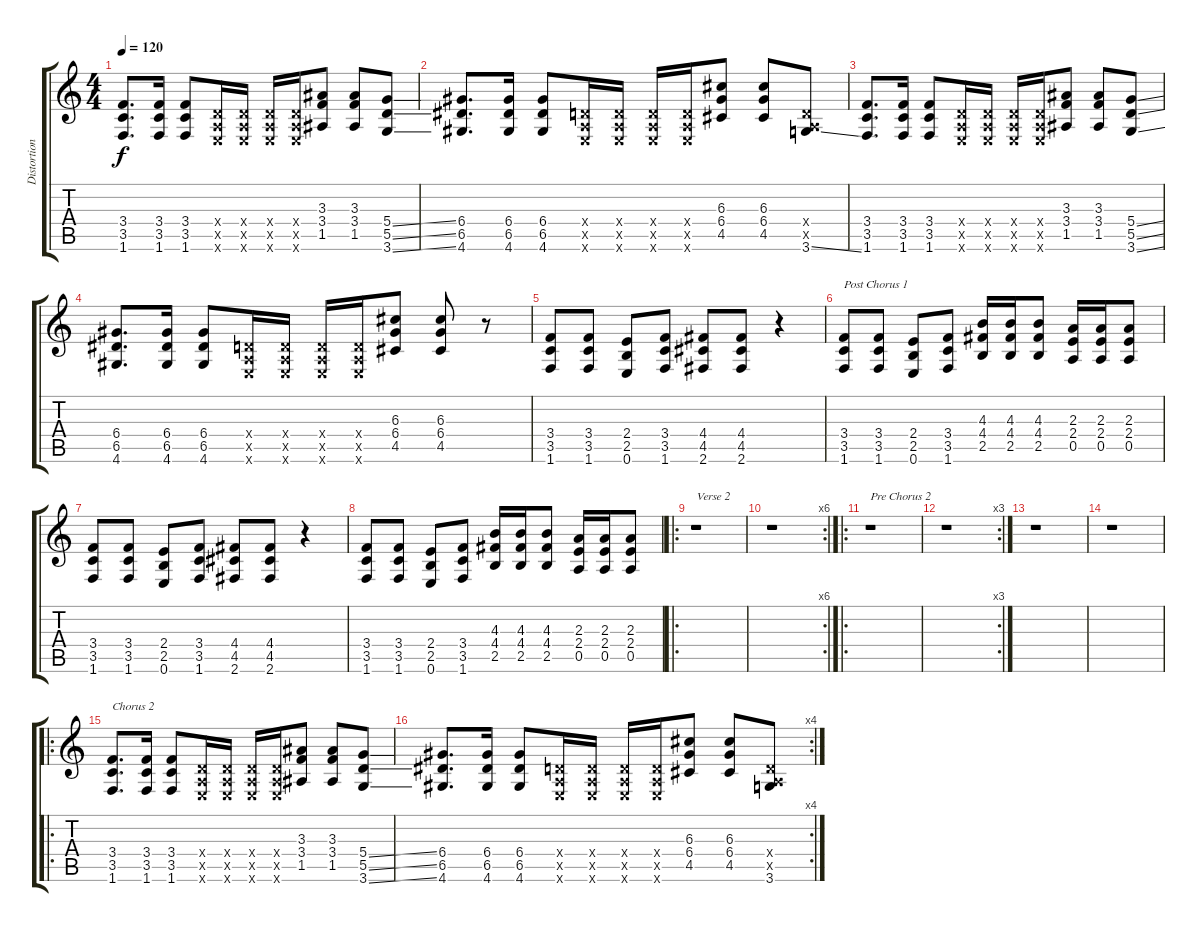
\track ("Distortion Guitar" "Distortion") {instrument distortionguitar}
\staff {score tabs}
\tuning (E4 B3 G3 D3 A2 E2) {hide}
\ts (4 4)
\tempo 120
\clef g2
\ks c
(3.4 3.5 1.6).8{d dy f} (3.4 3.5 1.6).16 (3.4 3.5 1.6).8 (0.4{x} 0.5{x} 0.6{x}).16 (0.4{x} 0.5{x} 0.6{x}).16 (0.4{x} 0.5{x} 0.6{x}).16 (0.4{x} 0.5{x} 0.6{x}).16 (3.3 3.4 1.5).8 (3.3 3.4 1.5).8 (5.4{ss} 5.5{ss} 3.6{ss}).8 |
(6.4 6.5 4.6).8{d} (6.4 6.5 4.6).16 (6.4 6.5 4.6).8 (0.4{x} 0.5{x} 0.6{x}).16 (0.4{x} 0.5{x} 0.6{x}).16 (0.4{x} 0.5{x} 0.6{x}).16 (0.4{x} 0.5{x} 0.6{x}).16 (6.3 6.4 4.5).8 (6.3 6.4 4.5).8 (0.4{x} 0.5{x} 3.6{ss}).8 |
(3.4 3.5 1.6).8{d} (3.4 3.5 1.6).16 (3.4 3.5 1.6).8 (0.4{x} 0.5{x} 0.6{x}).16 (0.4{x} 0.5{x} 0.6{x}).16 (0.4{x} 0.5{x} 0.6{x}).16 (0.4{x} 0.5{x} 0.6{x}).16 (3.3 3.4 1.5).8 (3.3 3.4 1.5).8 (5.4{ss} 5.5{ss} 3.6{ss}).8 |
(6.4 6.5 4.6).8{d} (6.4 6.5 4.6).16 (6.4 6.5 4.6).8 (0.4{x} 0.5{x} 0.6{x}).16 (0.4{x} 0.5{x} 0.6{x}).16 (0.4{x} 0.5{x} 0.6{x}).16 (0.4{x} 0.5{x} 0.6{x}).16 (6.3 6.4 4.5).8 (6.3 6.4 4.5).8 r.8 |
(3.4 3.5 1.6).8 (3.4 3.5 1.6).8 (2.4 2.5 0.6).8 (3.4 3.5 1.6).8 (4.4 4.5 2.6).8 (4.4 4.5 2.6).8 r.4 |
(3.4 3.5 1.6).8{txt "Post Chorus 1"} (3.4 3.5 1.6).8 (2.4 2.5 0.6).8 (3.4 3.5 1.6).8 (4.3 4.4 2.5).16 (4.3 4.4 2.5).16 (4.3 4.4 2.5).8 (2.3 2.4 0.5).16 (2.3 2.4 0.5).16 (2.3 2.4 0.5).8 |
(3.4 3.5 1.6).8 (3.4 3.5 1.6).8 (2.4 2.5 0.6).8 (3.4 3.5 1.6).8 (4.4 4.5 2.6).8 (4.4 4.5 2.6).8 r.4 |
(3.4 3.5 1.6).8 (3.4 3.5 1.6).8 (2.4 2.5 0.6).8 (3.4 3.5 1.6).8 (4.3 4.4 2.5).16 (4.3 4.4 2.5).16 (4.3 4.4 2.5).8 (2.3 2.4 0.5).16 (2.3 2.4 0.5).16 (2.3 2.4 0.5).8 |
\ro
r.1{txt "Verse 2"} |
\rc 6
r.1 |
\ro
r.1{txt "Pre Chorus 2"} |
\rc 3
r.1 |
r.1 |
r.1 |
\ro
(3.4 3.5 1.6).8{d txt "Chorus 2"} (3.4 3.5 1.6).16 (3.4 3.5 1.6).8 (0.4{x} 0.5{x} 0.6{x}).16 (0.4{x} 0.5{x} 0.6{x}).16 (0.4{x} 0.5{x} 0.6{x}).16 (0.4{x} 0.5{x} 0.6{x}).16 (3.3 3.4 1.5).8 (3.3 3.4 1.5).8 (5.4{ss} 5.5{ss} 3.6{ss}).8 |
\rc 4
(6.4 6.5 4.6).8{d} (6.4 6.5 4.6).16 (6.4 6.5 4.6).8 (0.4{x} 0.5{x} 0.6{x}).16 (0.4{x} 0.5{x} 0.6{x}).16 (0.4{x} 0.5{x} 0.6{x}).16 (0.4{x} 0.5{x} 0.6{x}).16 (6.3 6.4 4.5).8 (6.3 6.4 4.5).8 (0.4{x} 0.5{x} 3.6{ss}).8
